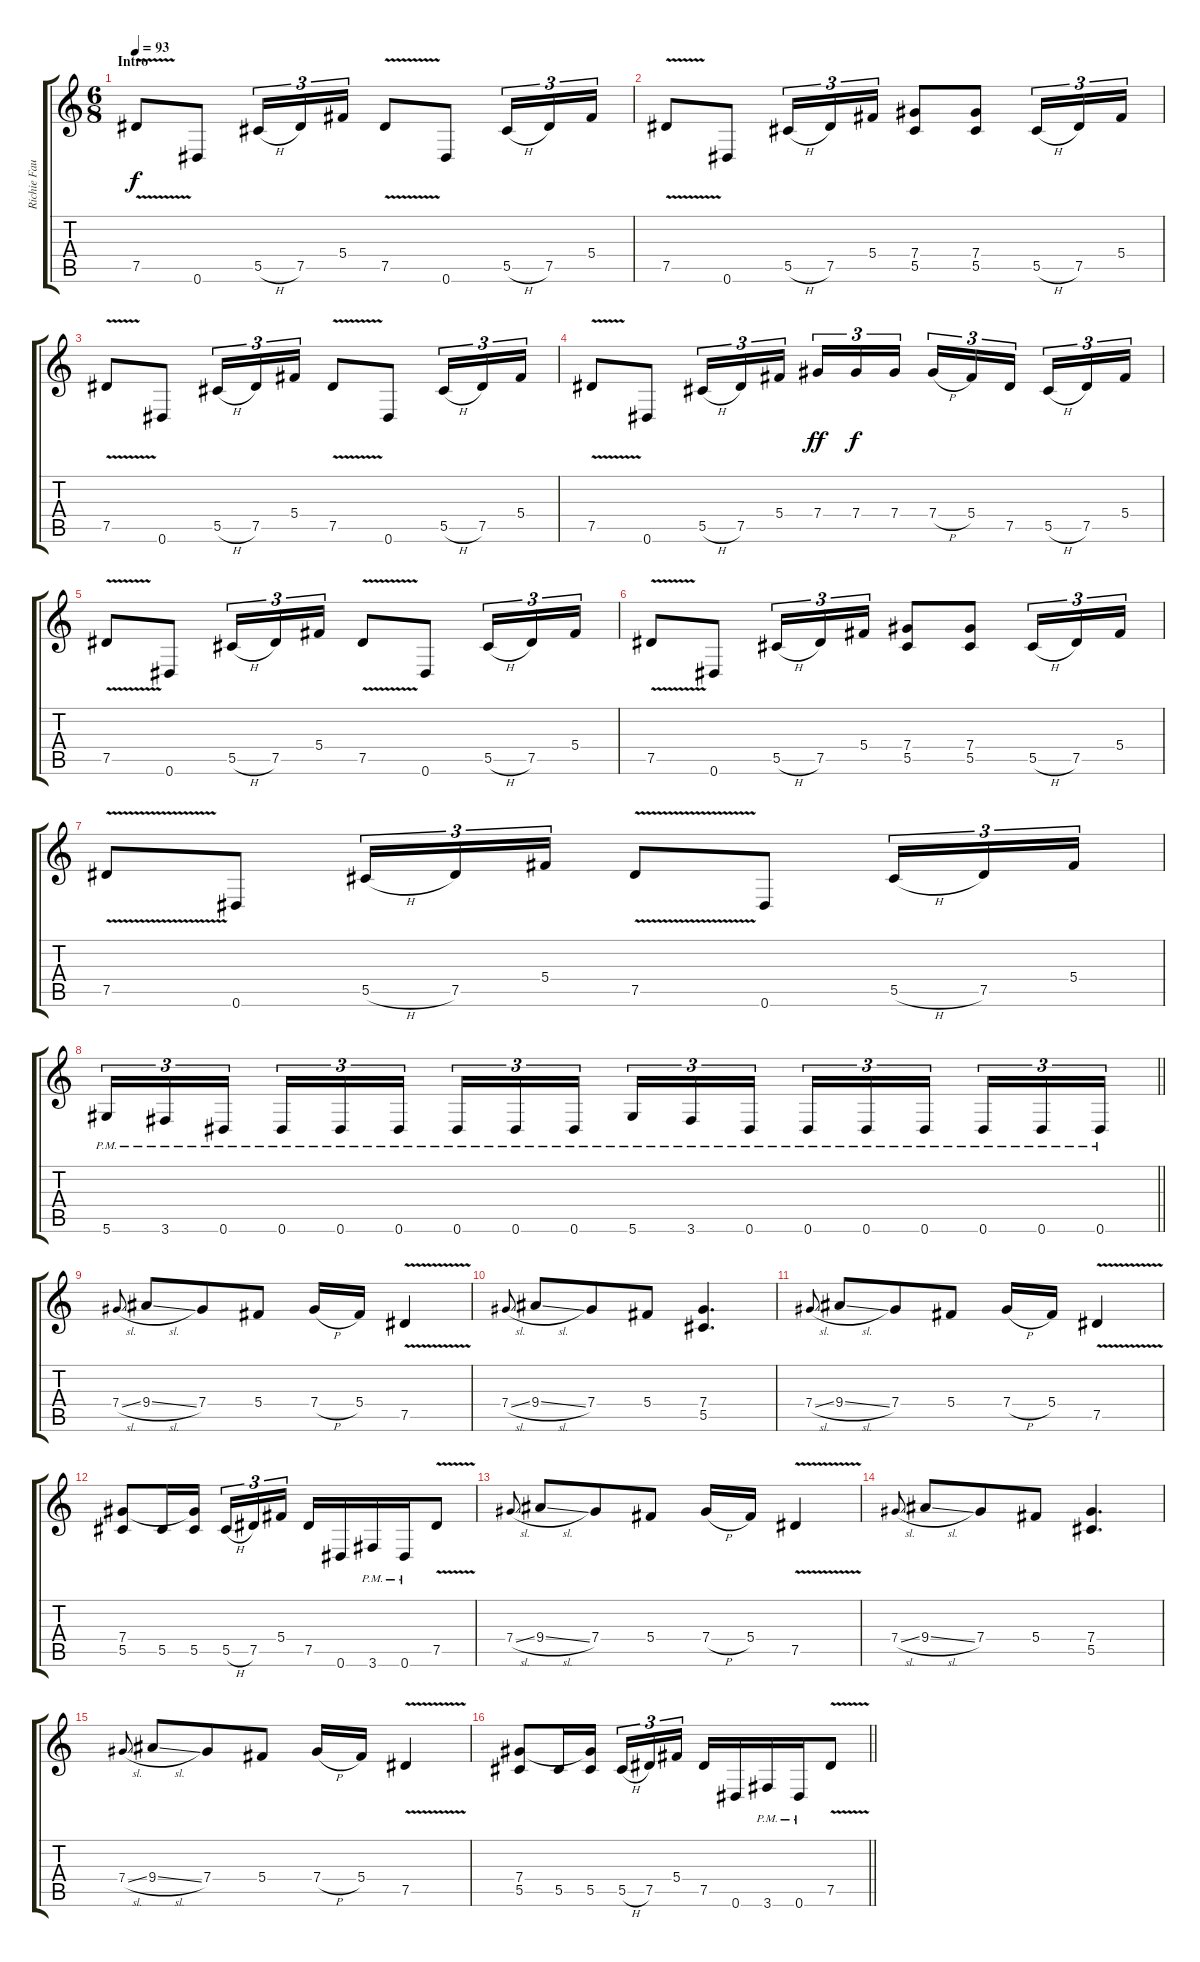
\track ("Richie Faulkner" "Richie Fau") {instrument distortionguitar}
\staff {score tabs}
\tuning (Eb4 Bb3 Gb3 Db3 Ab2 Eb2) {hide}
\ts (6 8)
\section ("" "Intro")
\tempo 93
\clef g2
\ks c
7.5{v}.8{dy f instrument distortionguitar} 0.6.8 5.5{h}.16{tu (3 2)} 7.5.16{tu (3 2)} 5.4.16{tu (3 2)} 7.5{v}.8 0.6.8 5.5{h}.16{tu (3 2)} 7.5.16{tu (3 2)} 5.4.16{tu (3 2)} |
7.5{v}.8 0.6.8 5.5{h}.16{tu (3 2)} 7.5.16{tu (3 2)} 5.4.16{tu (3 2)} (7.4 5.5).8 (7.4 5.5).8 5.5{h}.16{tu (3 2)} 7.5.16{tu (3 2)} 5.4.16{tu (3 2)} |
7.5{v}.8 0.6.8 5.5{h}.16{tu (3 2)} 7.5.16{tu (3 2)} 5.4.16{tu (3 2)} 7.5{v}.8 0.6.8 5.5{h}.16{tu (3 2)} 7.5.16{tu (3 2)} 5.4.16{tu (3 2)} |
7.5{v}.8 0.6.8 5.5{h}.16{tu (3 2)} 7.5.16{tu (3 2)} 5.4.16{tu (3 2)} 7.4.16{tu (3 2) dy ff} 7.4.16{tu (3 2) dy f} 7.4.16{tu (3 2) beam splitsecondary} 7.4{h}.16{tu (3 2)} 5.4.16{tu (3 2)} 7.5.16{tu (3 2) beam splitsecondary} 5.5{h}.16{tu (3 2)} 7.5.16{tu (3 2)} 5.4.16{tu (3 2)} |
7.5{v}.8 0.6.8 5.5{h}.16{tu (3 2)} 7.5.16{tu (3 2)} 5.4.16{tu (3 2)} 7.5{v}.8 0.6.8 5.5{h}.16{tu (3 2)} 7.5.16{tu (3 2)} 5.4.16{tu (3 2)} |
7.5{v}.8 0.6.8 5.5{h}.16{tu (3 2)} 7.5.16{tu (3 2)} 5.4.16{tu (3 2)} (7.4 5.5).8 (7.4 5.5).8 5.5{h}.16{tu (3 2)} 7.5.16{tu (3 2)} 5.4.16{tu (3 2)} |
7.5{v}.8 0.6.8 5.5{h}.16{tu (3 2)} 7.5.16{tu (3 2)} 5.4.16{tu (3 2)} 7.5{v}.8 0.6.8 5.5{h}.16{tu (3 2)} 7.5.16{tu (3 2)} 5.4.16{tu (3 2)} |
\barLineRight lightlight
5.6{pm}.16{tu (3 2)} 3.6{pm}.16{tu (3 2)} 0.6{pm}.16{tu (3 2) beam splitsecondary} 0.6{pm}.16{tu (3 2)} 0.6{pm}.16{tu (3 2)} 0.6{pm}.16{tu (3 2) beam splitsecondary} 0.6{pm}.16{tu (3 2)} 0.6{pm}.16{tu (3 2)} 0.6{pm}.16{tu (3 2)} 5.6{pm}.16{tu (3 2)} 3.6{pm}.16{tu (3 2)} 0.6{pm}.16{tu (3 2) beam splitsecondary} 0.6{pm}.16{tu (3 2)} 0.6{pm}.16{tu (3 2)} 0.6{pm}.16{tu (3 2) beam splitsecondary} 0.6{pm}.16{tu (3 2)} 0.6{pm}.16{tu (3 2)} 0.6{pm}.16{tu (3 2)} |
\section ("" "")
7.4{sl}.8{gr onbeat} 9.4{sl}.8 7.4.8 5.4.8 7.4{h}.16 5.4.16 7.5{v}.4 |
7.4{sl}.8{gr onbeat} 9.4{sl}.8 7.4.8 5.4.8 (7.4 5.5).4{d} |
7.4{sl}.8{gr onbeat} 9.4{sl}.8 7.4.8 5.4.8 7.4{h}.16 5.4.16 7.5{v}.4 |
(7.4 5.5).8 5.5.16 (7.4{t} 5.5).16{beam splitsecondary} 5.5{h}.16{tu (3 2)} 7.5.16{tu (3 2)} 5.4.16{tu (3 2)} 7.5.16 0.6.16 3.6{pm}.16 0.6{pm}.16 7.5{v}.8 |
7.4{sl}.8{gr onbeat} 9.4{sl}.8 7.4.8 5.4.8 7.4{h}.16 5.4.16 7.5{v}.4 |
7.4{sl}.8{gr onbeat} 9.4{sl}.8 7.4.8 5.4.8 (7.4 5.5).4{d} |
7.4{sl}.8{gr onbeat} 9.4{sl}.8 7.4.8 5.4.8 7.4{h}.16 5.4.16 7.5{v}.4 |
\barLineRight lightlight
(7.4 5.5).8 5.5.16 (7.4{t} 5.5).16{beam splitsecondary} 5.5{h}.16{tu (3 2)} 7.5.16{tu (3 2)} 5.4.16{tu (3 2)} 7.5.16 0.6.16 3.6{pm}.16 0.6{pm}.16 7.5{v}.8
